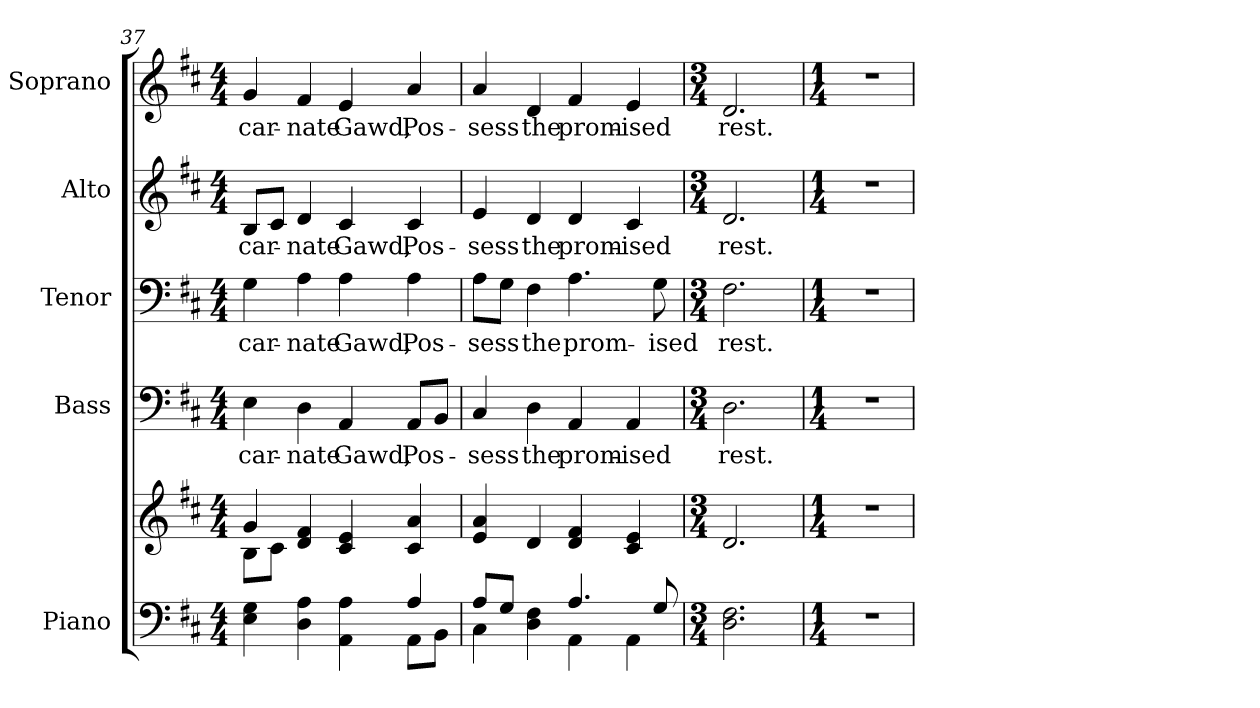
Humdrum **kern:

**kern	**kern	**kern	**text	**kern	**text	**kern	**text	**kern	**text
*part5	*part5	*part4	*part4	*part3	*part3	*part2	*part2	*part1	*part1
*staff6	*staff5	*staff4	*staff4	*staff3	*staff3	*staff2	*staff2	*staff1	*staff1
*I"Piano	*	*I"Bass	*	*I"Tenor	*	*I"Alto	*	*I"Soprano	*
*I'Pno.	*	*I'B.	*	*I'T.	*	*I'A.	*	*I'S.	*
*clefF4	*clefG2	*clefF4	*	*clefF4	*	*clefG2	*	*clefG2	*
*k[f#c#]	*k[f#c#]	*k[f#c#]	*	*k[f#c#]	*	*k[f#c#]	*	*k[f#c#]	*
*D:	*D:	*D:	*	*D:	*	*D:	*	*D:	*
*M4/4	*M4/4	*M4/4	*	*M4/4	*	*M4/4	*	*M4/4	*
=37	=37	=37	=37	=37	=37	=37	=37	=37	=37
*^	*^	*	*	*	*	*	*	*	*
!	!	!	!	!	!LO:LY:b:color=#000000	!	!	!	!	!	!
!	!	!	!	!	!	!	!LO:LY:b:color=#000000	!	!	!	!
!	!	!	!	!	!	!	!	!	!LO:LY:b:color=#000000	!	!
!	!	!	!	!	!	!	!	!	!	!	!LO:LY:b:color=#000000
4Ei\ 4Gi	2ryy	4gi/	8Bi\L	4Ei\	-car-	4Gi\	-car-	8Bi/L	-car-	4gi/	-car-
.	.	.	8c#i\J	.	.	.	.	8c#i/J	.	.	.
!	!	!	!	!	!LO:LY:b:color=#000000	!	!	!	!	!	!
!	!	!	!	!	!	!	!LO:LY:b:color=#000000	!	!	!	!
!	!	!	!	!	!	!	!	!	!LO:LY:b:color=#000000	!	!
!	!	!	!	!	!	!	!	!	!	!	!LO:LY:b:color=#000000
4Di\ 4Ai	.	4di/ 4f#i	4ryy	4Di\	-nate	4Ai\	-nate	4di/	-nate	4f#i/	-nate
!	!	!	!	!	!LO:LY:b:color=#000000	!	!	!	!	!	!
!	!	!	!	!	!	!	!LO:LY:b:color=#000000	!	!	!	!
!	!	!	!	!	!	!	!	!	!LO:LY:b:color=#000000	!	!
!	!	!	!	!	!	!	!	!	!	!	!LO:LY:b:color=#000000
4AAi\ 4Ai	4ryy	4c#i/ 4ei	2ryy	4AAi/	Gawd,	4Ai\	Gawd,	4c#i/	Gawd,	4ei/	Gawd,
!	!	!	!	!	!LO:LY:b:color=#000000	!	!	!	!	!	!
!	!	!	!	!	!	!	!LO:LY:b:color=#000000	!	!	!	!
!	!	!	!	!	!	!	!	!	!LO:LY:b:color=#000000	!	!
!	!	!	!	!	!	!	!	!	!	!	!LO:LY:b:color=#000000
4Ai/	8AAi\L	4c#i/ 4ai	.	8AAi/L	Pos-	4Ai\	Pos-	4c#i/	Pos-	4ai/	Pos-
.	8BBi\J	.	.	8BBi/J	.	.	.	.	.	.	.
*	*	*v	*v	*	*	*	*	*	*	*	*
!!LO:PB:g=z
=38	=38	=38	=38	=38	=38	=38	=38	=38	=38	=38
!	!	!	!	!LO:LY:b:color=#000000	!	!	!	!	!	!
!	!	!	!	!	!	!LO:LY:b:color=#000000	!	!	!	!
!	!	!	!	!	!	!	!	!LO:LY:b:color=#000000	!	!
!	!	!	!	!	!	!	!	!	!	!LO:LY:b:color=#000000
8Ai/L	4C#i\	4ei/ 4ai	4C#i/	-sess	8Ai\L	-sess	4ei/	-sess	4ai/	-sess
8Gi/J	.	.	.	.	8Gi\J	.	.	.	.	.
!	!	!	!	!LO:LY:b:color=#000000	!	!	!	!	!	!
!	!	!	!	!	!	!LO:LY:b:color=#000000	!	!	!	!
!	!	!	!	!	!	!	!	!LO:LY:b:color=#000000	!	!
!	!	!	!	!	!	!	!	!	!	!LO:LY:b:color=#000000
4Di\ 4F#i	4ryy	4di/	4Di\	the	4F#i\	the	4di/	the	4di/	the
!	!	!	!	!LO:LY:b:color=#000000	!	!	!	!	!	!
!	!	!	!	!	!	!LO:LY:b:color=#000000	!	!	!	!
!	!	!	!	!	!	!	!	!LO:LY:b:color=#000000	!	!
!	!	!	!	!	!	!	!	!	!	!LO:LY:b:color=#000000
4.Ai/	4AAi\	4di/ 4f#i	4AAi/	prom-	4.Ai\	prom-	4di/	prom-	4f#i/	prom-
!	!	!	!	!LO:LY:b:color=#000000	!	!	!	!	!	!
!	!	!	!	!	!	!	!	!LO:LY:b:color=#000000	!	!
!	!	!	!	!	!	!	!	!	!	!LO:LY:b:color=#000000
.	4AAi\	4c#i/ 4ei	4AAi/	-ised	.	.	4c#i/	-ised	4ei/	-ised
!	!	!	!	!	!	!LO:LY:b:color=#000000	!	!	!	!
8Gi/	.	.	.	.	8Gi\	-ised	.	.	.	.
*v	*v	*	*	*	*	*	*	*	*	*
=39	=39	=39	=39	=39	=39	=39	=39	=39	=39
*M3/4	*M3/4	*M3/4	*	*M3/4	*	*M3/4	*	*M3/4	*
!	!	!	!LO:LY:b:color=#000000	!	!	!	!	!	!
!	!	!	!	!	!LO:LY:b:color=#000000	!	!	!	!
!	!	!	!	!	!	!	!LO:LY:b:color=#000000	!	!
!	!	!	!	!	!	!	!	!	!LO:LY:b:color=#000000
2.Di\ 2.F#i	2.di/	2.Di\	rest.	2.F#i\	rest.	2.di/	rest.	2.di/	rest.
!!LO:PB:g=z
=40	=40	=40	=40	=40	=40	=40	=40	=40	=40
*M1/4	*M1/4	*M1/4	*	*M1/4	*	*M1/4	*	*M1/4	*
!LO:N:vis=1	!LO:N:vis=1	!LO:N:vis=1	!	!LO:N:vis=1	!	!LO:N:vis=1	!	!LO:N:vis=1	!
4r	4r	4r	.	4r	.	4r	.	4r	.
=	=	=	=	=	=	=	=	=	=
*-	*-	*-	*-	*-	*-	*-	*-	*-	*-
